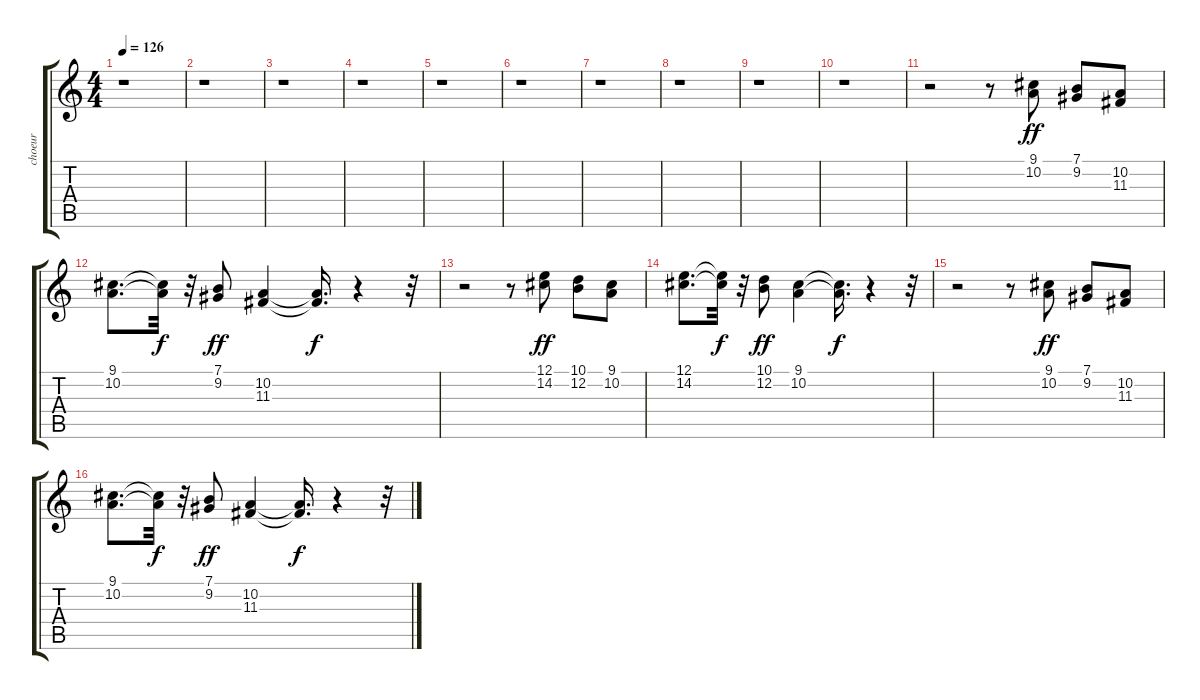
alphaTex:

\track ("choeur" "choeur") {instrument trombone}
\staff {score tabs}
\tuning (E4 B3 G3 D3 A2 E2) {hide}
\ts (4 4)
\tempo 126
\clef g2
\ks c
r.1{dy ff instrument trombone} |
r.1 |
r.1 |
r.1 |
r.1 |
r.1 |
r.1 |
r.1 |
r.1 |
r.1 |
r.2 r.8 (9.1 10.2).8 (7.1 9.2).8 (10.2 11.3).8 |
(9.1 10.2).8{d} (9.1{t} 10.2{t}).32{dy f} r.32 (7.1 9.2).8{dy ff} (10.2 11.3).4 (10.2{t} 11.3{t}).16{d dy f} r.4 r.32 |
r.2 r.8 (12.1 14.2).8{dy ff} (10.1 12.2).8 (9.1 10.2).8 |
(12.1 14.2).8{d} (12.1{t} 14.2{t}).32{dy f} r.32 (10.1 12.2).8{dy ff} (9.1 10.2).4 (9.1{t} 10.2{t}).16{d dy f} r.4 r.32 |
r.2 r.8 (9.1 10.2).8{dy ff} (7.1 9.2).8 (10.2 11.3).8 |
(9.1 10.2).8{d} (9.1{t} 10.2{t}).32{dy f} r.32 (7.1 9.2).8{dy ff} (10.2 11.3).4 (10.2{t} 11.3{t}).16{d dy f} r.4 r.32
